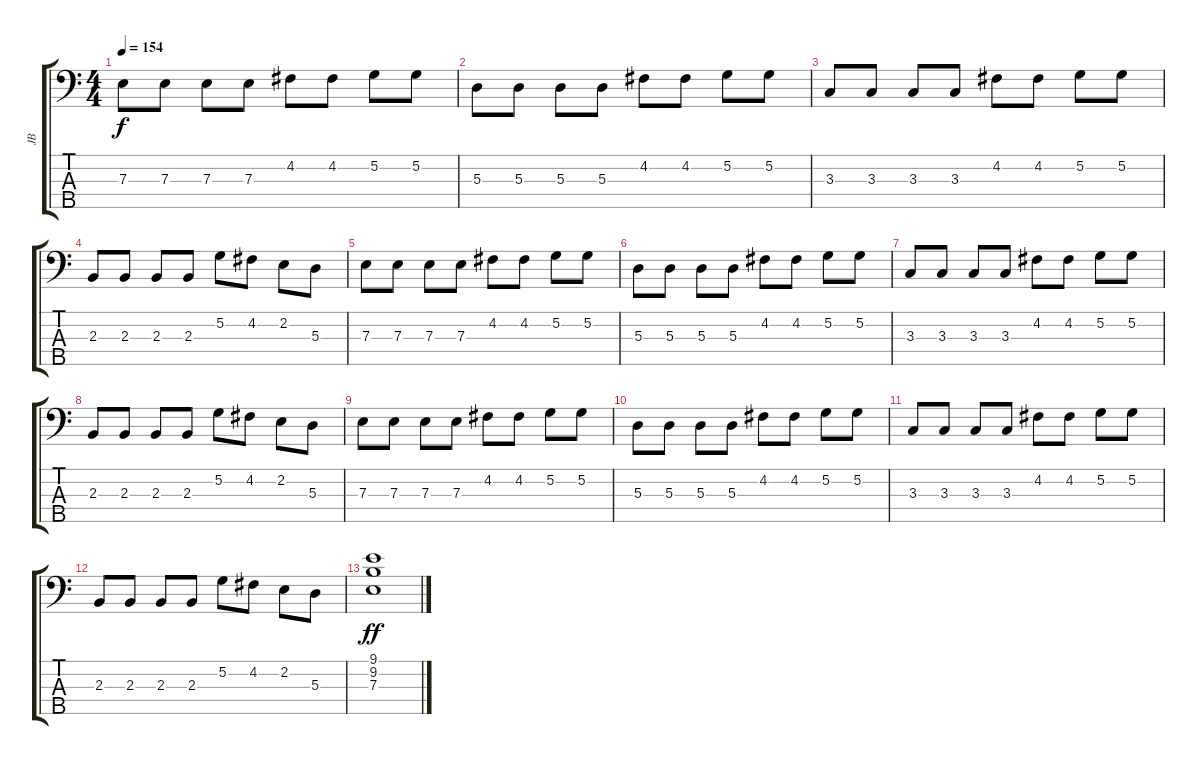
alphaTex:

\track ("JB" "JB") {instrument electricbassfinger}
\staff {score tabs}
\tuning (G2 D2 A1 E1 B0) {hide}
\ts (4 4)
\tempo 154
\clef f4
\ks c
7.3.8{dy f} 7.3.8 7.3.8 7.3.8 4.2.8 4.2.8 5.2.8 5.2.8 |
5.3.8 5.3.8 5.3.8 5.3.8 4.2.8 4.2.8 5.2.8 5.2.8 |
3.3.8 3.3.8 3.3.8 3.3.8 4.2.8 4.2.8 5.2.8 5.2.8 |
2.3.8 2.3.8 2.3.8 2.3.8 5.2.8 4.2.8 2.2.8 5.3.8 |
7.3.8 7.3.8 7.3.8 7.3.8 4.2.8 4.2.8 5.2.8 5.2.8 |
5.3.8 5.3.8 5.3.8 5.3.8 4.2.8 4.2.8 5.2.8 5.2.8 |
3.3.8 3.3.8 3.3.8 3.3.8 4.2.8 4.2.8 5.2.8 5.2.8 |
2.3.8 2.3.8 2.3.8 2.3.8 5.2.8 4.2.8 2.2.8 5.3.8 |
7.3.8 7.3.8 7.3.8 7.3.8 4.2.8 4.2.8 5.2.8 5.2.8 |
5.3.8 5.3.8 5.3.8 5.3.8 4.2.8 4.2.8 5.2.8 5.2.8 |
3.3.8 3.3.8 3.3.8 3.3.8 4.2.8 4.2.8 5.2.8 5.2.8 |
2.3.8 2.3.8 2.3.8 2.3.8 5.2.8 4.2.8 2.2.8 5.3.8 |
(9.1 9.2 7.3).1{dy ff}
